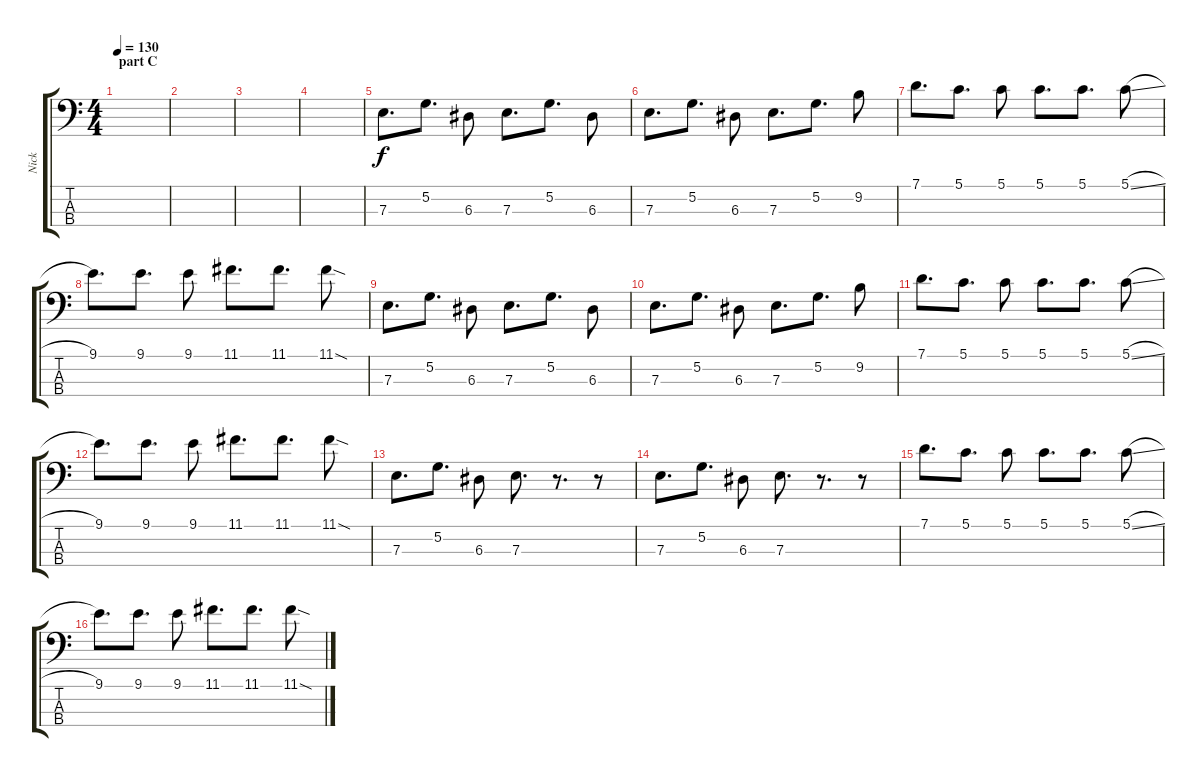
\track ("Nick" "Nick") {instrument electricbassfinger}
\staff {score tabs}
\tuning (G2 D2 A1 E1) {hide}
\ts (4 4)
\section ("" "part C")
\tempo 130
\clef f4
\ks c
|
|
|
|
7.3.8{d} 5.2.8{d} 6.3.8 7.3.8{d} 5.2.8{d} 6.3.8 |
7.3.8{d} 5.2.8{d} 6.3.8 7.3.8{d} 5.2.8{d} 9.2.8 |
7.1.8{d} 5.1.8{d} 5.1.8 5.1.8{d} 5.1.8{d} 5.1{sl}.8 |
9.1.8{d} 9.1.8{d} 9.1.8 11.1.8{d} 11.1.8{d} 11.1{sod}.8 |
7.3.8{d} 5.2.8{d} 6.3.8 7.3.8{d} 5.2.8{d} 6.3.8 |
7.3.8{d} 5.2.8{d} 6.3.8 7.3.8{d} 5.2.8{d} 9.2.8 |
7.1.8{d} 5.1.8{d} 5.1.8 5.1.8{d} 5.1.8{d} 5.1{sl}.8 |
9.1.8{d} 9.1.8{d} 9.1.8 11.1.8{d} 11.1.8{d} 11.1{sod}.8 |
7.3.8{d} 5.2.8{d} 6.3.8 7.3.8{d} r.8{d} r.8 |
7.3.8{d} 5.2.8{d} 6.3.8 7.3.8{d} r.8{d} r.8 |
7.1.8{d} 5.1.8{d} 5.1.8 5.1.8{d} 5.1.8{d} 5.1{sl}.8 |
9.1.8{d} 9.1.8{d} 9.1.8 11.1.8{d} 11.1.8{d} 11.1{sod}.8
